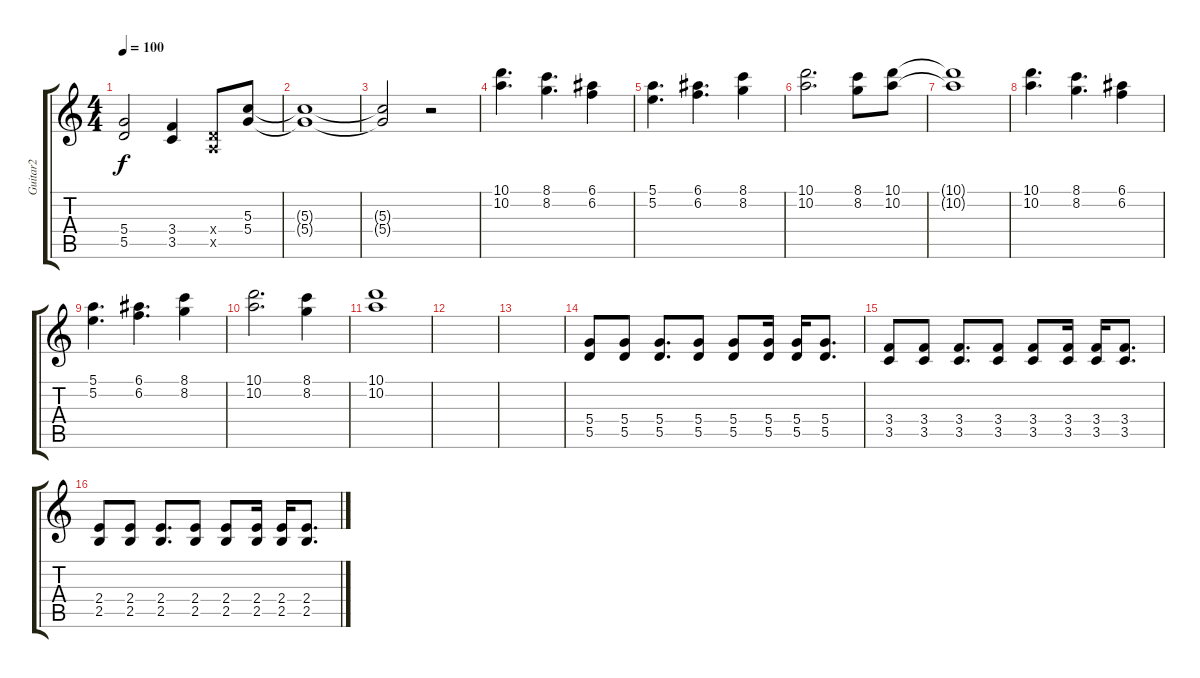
\track ("Guitar2" "Guitar2") {instrument acousticguitarsteel}
\staff {score tabs}
\tuning (E4 B3 G3 D3 A2 E2) {hide}
\ts (4 4)
\tempo 100
\clef g2
\ks c
(5.4 5.5).2{dy f} (3.4 3.5).4 (0.4{x} 0.5{x}).8 (5.3 5.4).8 |
(5.3{t} 5.4{t}).1 |
(5.3{t} 5.4{t}).2 r.2 |
(10.1 10.2).4{d volume 13 instrument acousticguitarsteel} (8.1 8.2).4{d} (6.1 6.2).4 |
(5.1 5.2).4{d} (6.1 6.2).4{d} (8.1 8.2).4 |
(10.1 10.2).2{d} (8.1 8.2).8 (10.1 10.2).8 |
(10.1{t} 10.2{t}).1 |
(10.1 10.2).4{d} (8.1 8.2).4{d} (6.1 6.2).4 |
(5.1 5.2).4{d} (6.1 6.2).4{d} (8.1 8.2).4 |
(10.1 10.2).2{d} (8.1 8.2).4 |
(10.1 10.2).1 |
|
|
(5.4 5.5).8{volume 10 instrument distortionguitar} (5.4 5.5).8 (5.4 5.5).8{d} (5.4 5.5).8 (5.4 5.5).8 (5.4 5.5).16 (5.4 5.5).16 (5.4 5.5).8{d} |
(3.4 3.5).8 (3.4 3.5).8 (3.4 3.5).8{d} (3.4 3.5).8 (3.4 3.5).8 (3.4 3.5).16 (3.4 3.5).16 (3.4 3.5).8{d} |
(2.4 2.5).8 (2.4 2.5).8 (2.4 2.5).8{d} (2.4 2.5).8 (2.4 2.5).8 (2.4 2.5).16 (2.4 2.5).16 (2.4 2.5).8{d}
